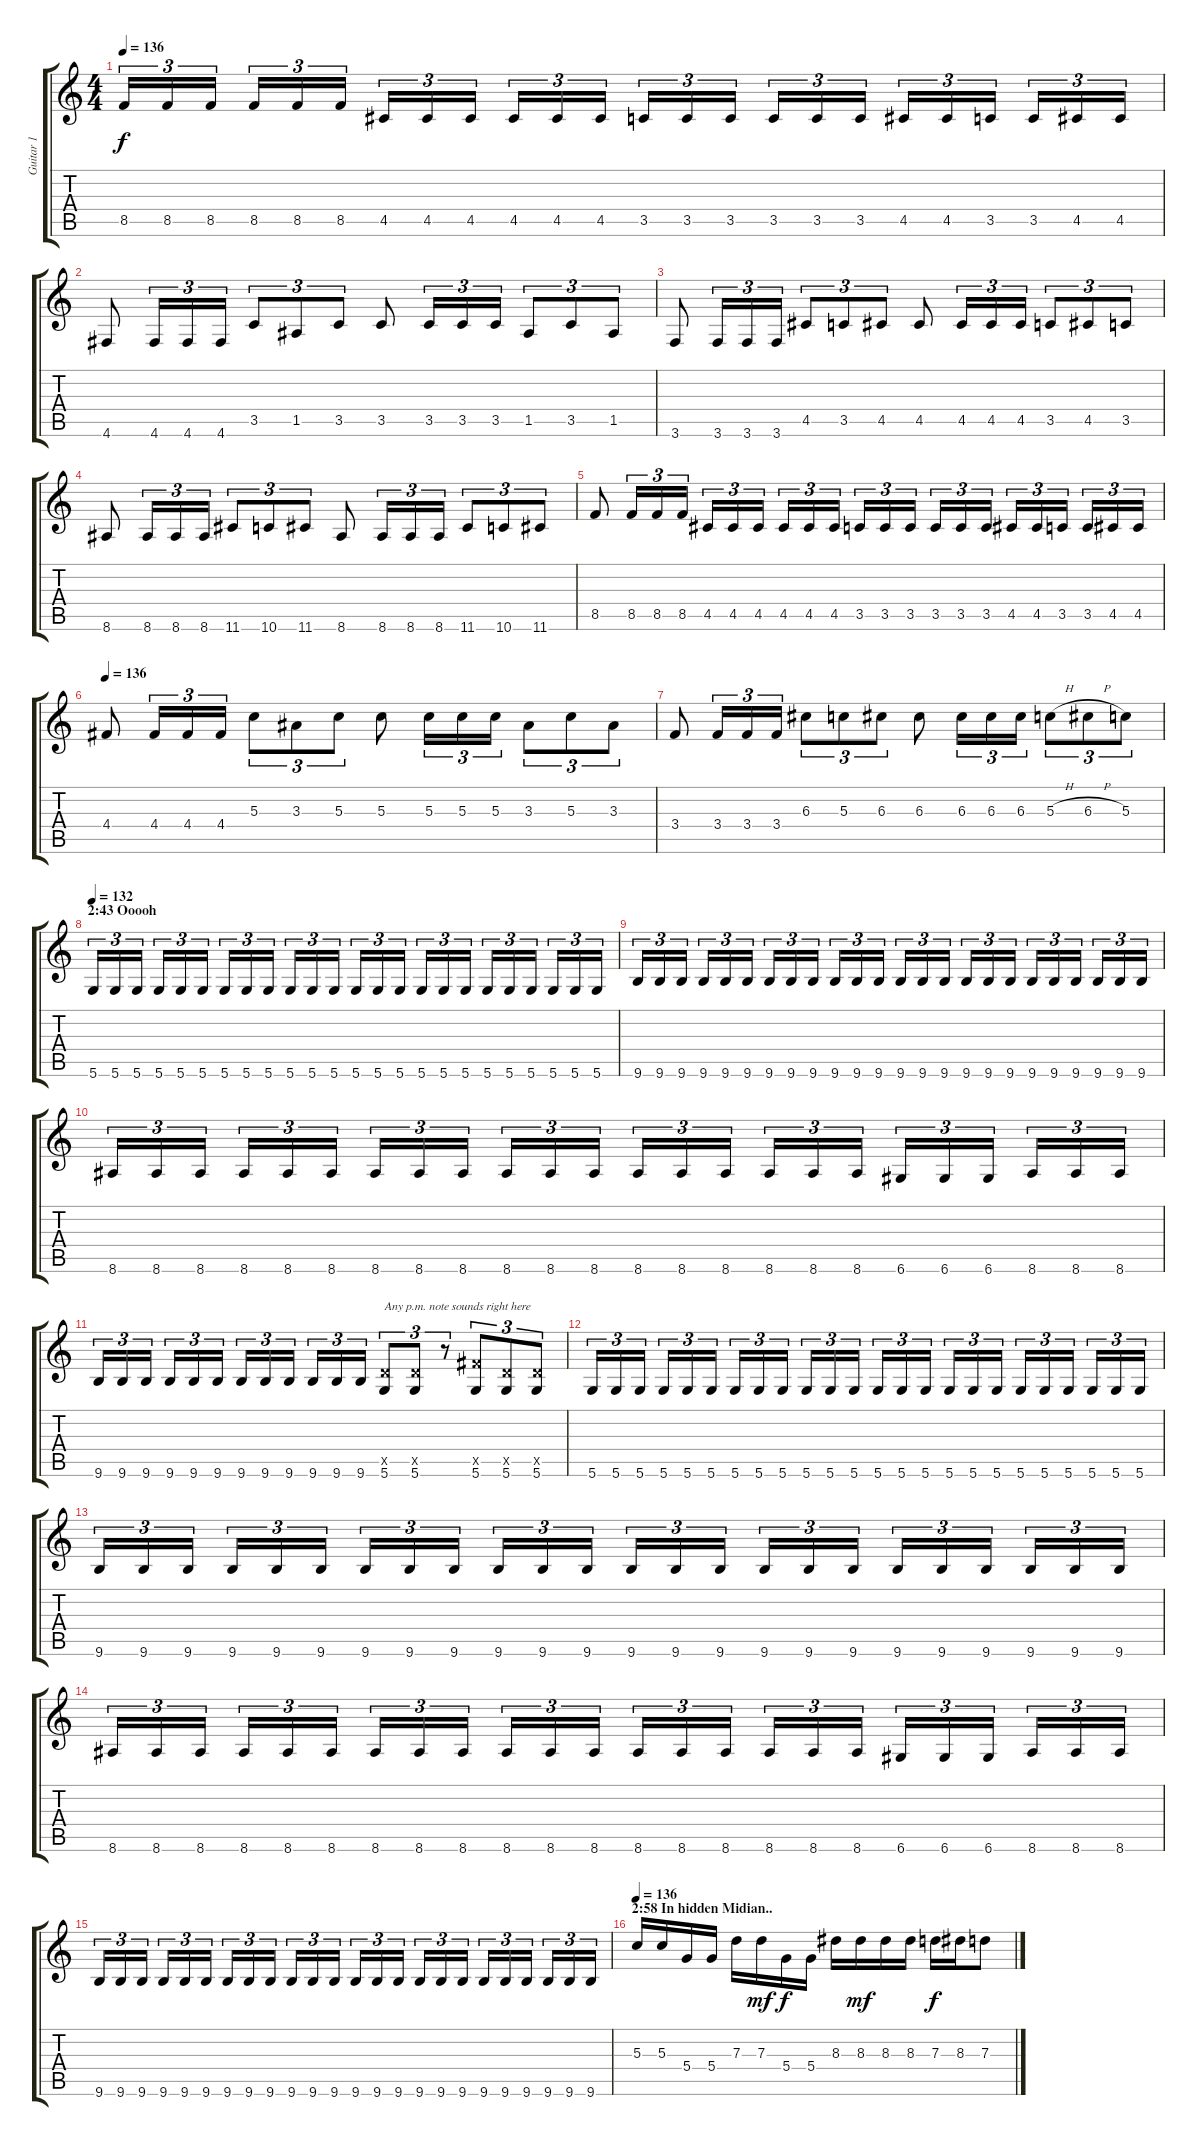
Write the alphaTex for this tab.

\track ("Guitar 1" "Guitar 1") {instrument distortionguitar}
\staff {score tabs}
\tuning (E4 B3 G3 D3 A2 D2) {hide}
\ts (4 4)
\tempo 136
\clef g2
\ks c
8.5.16{tu (3 2) dy f} 8.5.16{tu (3 2)} 8.5.16{tu (3 2)} 8.5.16{tu (3 2)} 8.5.16{tu (3 2)} 8.5.16{tu (3 2)} 4.5.16{tu (3 2)} 4.5.16{tu (3 2)} 4.5.16{tu (3 2)} 4.5.16{tu (3 2)} 4.5.16{tu (3 2)} 4.5.16{tu (3 2)} 3.5.16{tu (3 2)} 3.5.16{tu (3 2)} 3.5.16{tu (3 2)} 3.5.16{tu (3 2)} 3.5.16{tu (3 2)} 3.5.16{tu (3 2)} 4.5.16{tu (3 2)} 4.5.16{tu (3 2)} 3.5.16{tu (3 2)} 3.5.16{tu (3 2)} 4.5.16{tu (3 2)} 4.5.16{tu (3 2)} |
4.6.8 4.6.16{tu (3 2)} 4.6.16{tu (3 2)} 4.6.16{tu (3 2)} 3.5.8{tu (3 2)} 1.5.8{tu (3 2)} 3.5.8{tu (3 2)} 3.5.8 3.5.16{tu (3 2)} 3.5.16{tu (3 2)} 3.5.16{tu (3 2)} 1.5.8{tu (3 2)} 3.5.8{tu (3 2)} 1.5.8{tu (3 2)} |
3.6.8 3.6.16{tu (3 2)} 3.6.16{tu (3 2)} 3.6.16{tu (3 2)} 4.5.8{tu (3 2)} 3.5.8{tu (3 2)} 4.5.8{tu (3 2)} 4.5.8 4.5.16{tu (3 2)} 4.5.16{tu (3 2)} 4.5.16{tu (3 2)} 3.5.8{tu (3 2)} 4.5.8{tu (3 2)} 3.5.8{tu (3 2)} |
8.6.8 8.6.16{tu (3 2)} 8.6.16{tu (3 2)} 8.6.16{tu (3 2)} 11.6.8{tu (3 2)} 10.6.8{tu (3 2)} 11.6.8{tu (3 2)} 8.6.8 8.6.16{tu (3 2)} 8.6.16{tu (3 2)} 8.6.16{tu (3 2)} 11.6.8{tu (3 2)} 10.6.8{tu (3 2)} 11.6.8{tu (3 2)} |
8.5.8 8.5.16{tu (3 2)} 8.5.16{tu (3 2)} 8.5.16{tu (3 2)} 4.5.16{tu (3 2)} 4.5.16{tu (3 2)} 4.5.16{tu (3 2)} 4.5.16{tu (3 2)} 4.5.16{tu (3 2)} 4.5.16{tu (3 2)} 3.5.16{tu (3 2)} 3.5.16{tu (3 2)} 3.5.16{tu (3 2)} 3.5.16{tu (3 2)} 3.5.16{tu (3 2)} 3.5.16{tu (3 2)} 4.5.16{tu (3 2)} 4.5.16{tu (3 2)} 3.5.16{tu (3 2)} 3.5.16{tu (3 2)} 4.5.16{tu (3 2)} 4.5.16{tu (3 2)} |
\tempo 136
4.4.8 4.4.16{tu (3 2)} 4.4.16{tu (3 2)} 4.4.16{tu (3 2)} 5.3.8{tu (3 2)} 3.3.8{tu (3 2)} 5.3.8{tu (3 2)} 5.3.8 5.3.16{tu (3 2)} 5.3.16{tu (3 2)} 5.3.16{tu (3 2)} 3.3.8{tu (3 2)} 5.3.8{tu (3 2)} 3.3.8{tu (3 2)} |
3.4.8 3.4.16{tu (3 2)} 3.4.16{tu (3 2)} 3.4.16{tu (3 2)} 6.3.8{tu (3 2)} 5.3.8{tu (3 2)} 6.3.8{tu (3 2)} 6.3.8 6.3.16{tu (3 2)} 6.3.16{tu (3 2)} 6.3.16{tu (3 2)} 5.3{h}.8{tu (3 2)} 6.3{h}.8{tu (3 2)} 5.3.8{tu (3 2)} |
\section ("" "2:43 Ooooh")
\tempo 132
5.6.16{tu (3 2)} 5.6.16{tu (3 2)} 5.6.16{tu (3 2)} 5.6.16{tu (3 2)} 5.6.16{tu (3 2)} 5.6.16{tu (3 2)} 5.6.16{tu (3 2)} 5.6.16{tu (3 2)} 5.6.16{tu (3 2)} 5.6.16{tu (3 2)} 5.6.16{tu (3 2)} 5.6.16{tu (3 2)} 5.6.16{tu (3 2)} 5.6.16{tu (3 2)} 5.6.16{tu (3 2)} 5.6.16{tu (3 2)} 5.6.16{tu (3 2)} 5.6.16{tu (3 2)} 5.6.16{tu (3 2)} 5.6.16{tu (3 2)} 5.6.16{tu (3 2)} 5.6.16{tu (3 2)} 5.6.16{tu (3 2)} 5.6.16{tu (3 2)} |
9.6.16{tu (3 2)} 9.6.16{tu (3 2)} 9.6.16{tu (3 2)} 9.6.16{tu (3 2)} 9.6.16{tu (3 2)} 9.6.16{tu (3 2)} 9.6.16{tu (3 2)} 9.6.16{tu (3 2)} 9.6.16{tu (3 2)} 9.6.16{tu (3 2)} 9.6.16{tu (3 2)} 9.6.16{tu (3 2)} 9.6.16{tu (3 2)} 9.6.16{tu (3 2)} 9.6.16{tu (3 2)} 9.6.16{tu (3 2)} 9.6.16{tu (3 2)} 9.6.16{tu (3 2)} 9.6.16{tu (3 2)} 9.6.16{tu (3 2)} 9.6.16{tu (3 2)} 9.6.16{tu (3 2)} 9.6.16{tu (3 2)} 9.6.16{tu (3 2)} |
8.6.16{tu (3 2)} 8.6.16{tu (3 2)} 8.6.16{tu (3 2)} 8.6.16{tu (3 2)} 8.6.16{tu (3 2)} 8.6.16{tu (3 2)} 8.6.16{tu (3 2)} 8.6.16{tu (3 2)} 8.6.16{tu (3 2)} 8.6.16{tu (3 2)} 8.6.16{tu (3 2)} 8.6.16{tu (3 2)} 8.6.16{tu (3 2)} 8.6.16{tu (3 2)} 8.6.16{tu (3 2)} 8.6.16{tu (3 2)} 8.6.16{tu (3 2)} 8.6.16{tu (3 2)} 6.6.16{tu (3 2)} 6.6.16{tu (3 2)} 6.6.16{tu (3 2)} 8.6.16{tu (3 2)} 8.6.16{tu (3 2)} 8.6.16{tu (3 2)} |
9.6.16{tu (3 2)} 9.6.16{tu (3 2)} 9.6.16{tu (3 2)} 9.6.16{tu (3 2)} 9.6.16{tu (3 2)} 9.6.16{tu (3 2)} 9.6.16{tu (3 2)} 9.6.16{tu (3 2)} 9.6.16{tu (3 2)} 9.6.16{tu (3 2)} 9.6.16{tu (3 2)} 9.6.16{tu (3 2)} (5.5{x} 5.6).8{tu (3 2) txt "Any p.m. note sounds right here"} (5.5{x} 5.6).8{tu (3 2)} r.8{tu (3 2)} (9.5{x} 5.6).8{tu (3 2)} (5.5{x} 5.6).8{tu (3 2)} (5.5{x} 5.6).8{tu (3 2)} |
5.6.16{tu (3 2)} 5.6.16{tu (3 2)} 5.6.16{tu (3 2)} 5.6.16{tu (3 2)} 5.6.16{tu (3 2)} 5.6.16{tu (3 2)} 5.6.16{tu (3 2)} 5.6.16{tu (3 2)} 5.6.16{tu (3 2)} 5.6.16{tu (3 2)} 5.6.16{tu (3 2)} 5.6.16{tu (3 2)} 5.6.16{tu (3 2)} 5.6.16{tu (3 2)} 5.6.16{tu (3 2)} 5.6.16{tu (3 2)} 5.6.16{tu (3 2)} 5.6.16{tu (3 2)} 5.6.16{tu (3 2)} 5.6.16{tu (3 2)} 5.6.16{tu (3 2)} 5.6.16{tu (3 2)} 5.6.16{tu (3 2)} 5.6.16{tu (3 2)} |
9.6.16{tu (3 2)} 9.6.16{tu (3 2)} 9.6.16{tu (3 2)} 9.6.16{tu (3 2)} 9.6.16{tu (3 2)} 9.6.16{tu (3 2)} 9.6.16{tu (3 2)} 9.6.16{tu (3 2)} 9.6.16{tu (3 2)} 9.6.16{tu (3 2)} 9.6.16{tu (3 2)} 9.6.16{tu (3 2)} 9.6.16{tu (3 2)} 9.6.16{tu (3 2)} 9.6.16{tu (3 2)} 9.6.16{tu (3 2)} 9.6.16{tu (3 2)} 9.6.16{tu (3 2)} 9.6.16{tu (3 2)} 9.6.16{tu (3 2)} 9.6.16{tu (3 2)} 9.6.16{tu (3 2)} 9.6.16{tu (3 2)} 9.6.16{tu (3 2)} |
8.6.16{tu (3 2)} 8.6.16{tu (3 2)} 8.6.16{tu (3 2)} 8.6.16{tu (3 2)} 8.6.16{tu (3 2)} 8.6.16{tu (3 2)} 8.6.16{tu (3 2)} 8.6.16{tu (3 2)} 8.6.16{tu (3 2)} 8.6.16{tu (3 2)} 8.6.16{tu (3 2)} 8.6.16{tu (3 2)} 8.6.16{tu (3 2)} 8.6.16{tu (3 2)} 8.6.16{tu (3 2)} 8.6.16{tu (3 2)} 8.6.16{tu (3 2)} 8.6.16{tu (3 2)} 6.6.16{tu (3 2)} 6.6.16{tu (3 2)} 6.6.16{tu (3 2)} 8.6.16{tu (3 2)} 8.6.16{tu (3 2)} 8.6.16{tu (3 2)} |
9.6.16{tu (3 2)} 9.6.16{tu (3 2)} 9.6.16{tu (3 2)} 9.6.16{tu (3 2)} 9.6.16{tu (3 2)} 9.6.16{tu (3 2)} 9.6.16{tu (3 2)} 9.6.16{tu (3 2)} 9.6.16{tu (3 2)} 9.6.16{tu (3 2)} 9.6.16{tu (3 2)} 9.6.16{tu (3 2)} 9.6.16{tu (3 2)} 9.6.16{tu (3 2)} 9.6.16{tu (3 2)} 9.6.16{tu (3 2)} 9.6.16{tu (3 2)} 9.6.16{tu (3 2)} 9.6.16{tu (3 2)} 9.6.16{tu (3 2)} 9.6.16{tu (3 2)} 9.6.16{tu (3 2)} 9.6.16{tu (3 2)} 9.6.16{tu (3 2)} |
\section ("" "2:58 In hidden Midian..")
\tempo 136
5.3.16{volume 14} 5.3.16 5.4.16 5.4.16 7.3.16 7.3.16{dy mf} 5.4.16{dy f} 5.4.16 8.3.16 8.3.16{dy mf} 8.3.16 8.3.16 7.3.16{dy f} 8.3.16 7.3.8
